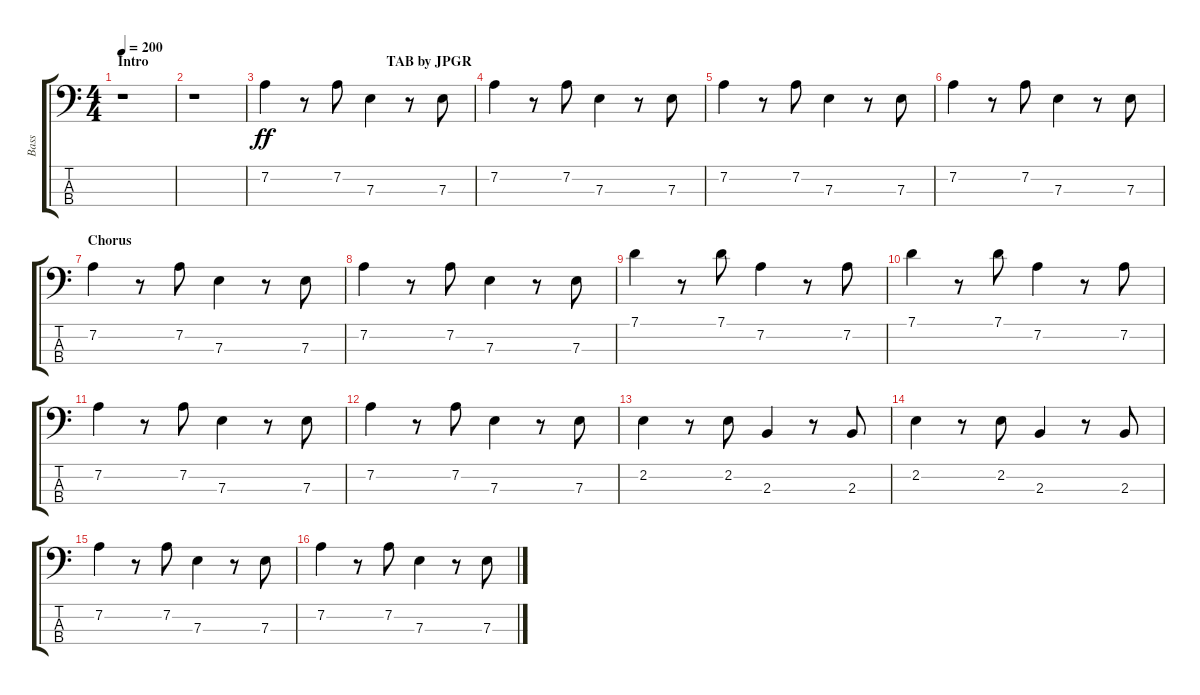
\track ("Bass" "Bass") {instrument acousticbass}
\staff {score tabs}
\tuning (G2 D2 A1 E1) {hide}
\ts (4 4)
\section ("" "Intro                                                                    TAB by JPGR")
\tempo 200
\clef f4
\ks c
r.1{dy ff instrument acousticbass} |
r.1 |
7.2.4 r.8 7.2.8 7.3.4 r.8 7.3.8 |
7.2.4 r.8 7.2.8 7.3.4 r.8 7.3.8 |
7.2.4 r.8 7.2.8 7.3.4 r.8 7.3.8 |
7.2.4 r.8 7.2.8 7.3.4 r.8 7.3.8 |
\section ("" "Chorus")
7.2.4 r.8 7.2.8 7.3.4 r.8 7.3.8 |
7.2.4 r.8 7.2.8 7.3.4 r.8 7.3.8 |
7.1.4 r.8 7.1.8 7.2.4 r.8 7.2.8 |
7.1.4 r.8 7.1.8 7.2.4 r.8 7.2.8 |
7.2.4 r.8 7.2.8 7.3.4 r.8 7.3.8 |
7.2.4 r.8 7.2.8 7.3.4 r.8 7.3.8 |
2.2.4 r.8 2.2.8 2.3.4 r.8 2.3.8 |
2.2.4 r.8 2.2.8 2.3.4 r.8 2.3.8 |
7.2.4 r.8 7.2.8 7.3.4 r.8 7.3.8 |
7.2.4 r.8 7.2.8 7.3.4 r.8 7.3.8
